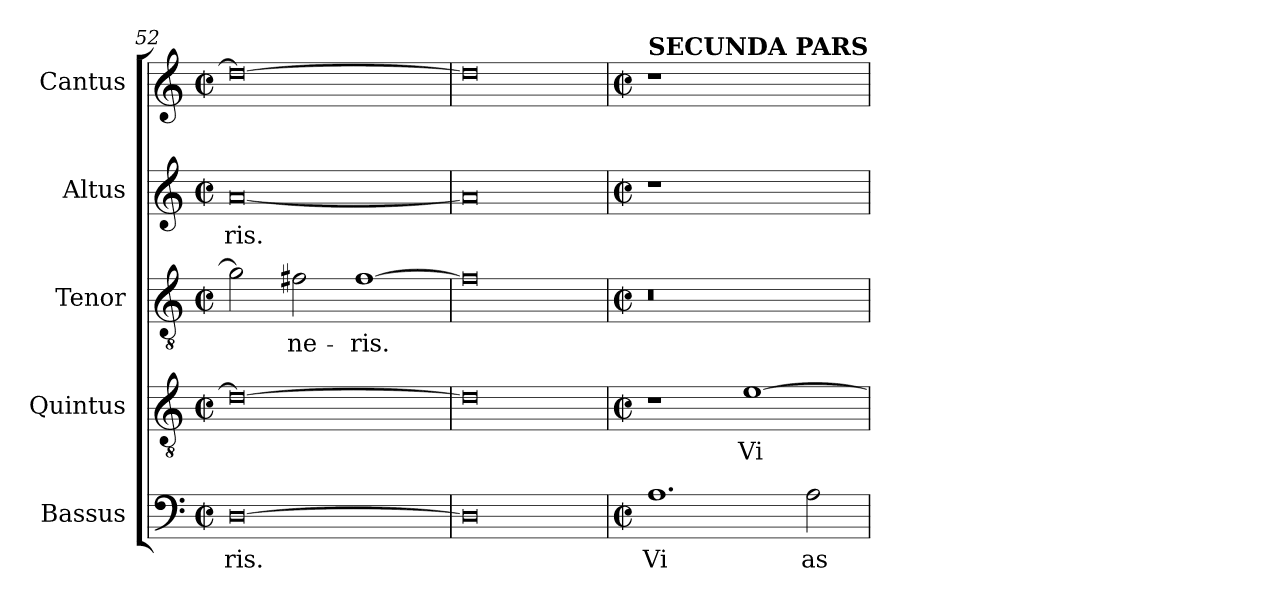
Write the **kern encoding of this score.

**kern	**text	**kern	**text	**kern	**text	**kern	**text	**kern	**text
*part5	*part5	*part4	*part4	*part3	*part3	*part2	*part2	*part1	*part1
*staff5	*staff5	*staff4	*staff4	*staff3	*staff3	*staff2	*staff2	*staff1	*staff1
*I"Bassus	*	*I"Quintus	*	*I"Tenor	*	*I"Altus	*	*I"Cantus	*
*clefF4	*	*clefGv2	*	*clefGv2	*	*clefG2	*	*clefG2	*
*k[]	*	*k[]	*	*k[]	*	*k[]	*	*k[]	*
*C:	*	*C:	*	*C:	*	*C:	*	*C:	*
*M2/2	*	*M2/2	*	*M2/2	*	*M2/2	*	*M2/2	*
*met(c|)	*	*met(c|)	*	*met(c|)	*	*met(c|)	*	*met(c|)	*
=52	=52	=52	=52	=52	=52	=52	=52	=52	=52
!	!LO:LY:b:cj	!	!LO:LY:b:cj	!	!LO:LY:b:cj	!	!LO:LY:b:cj	!	!LO:LY:b:cj
[>0D	ris.	0d_>	.	2g\]	--	[<0a	ris.	0dd_>	.
!	!	!	!	!	!LO:LY:b:cj	!	!	!	!
.	.	.	.	2f#X\	-ne-	.	.	.	.
!	!	!	!	!	!LO:LY:b:cj	!	!	!	!
.	.	.	.	[>1f#	-ris.	.	.	.	.
=53	=53	=53	=53	=53	=53	=53	=53	=53	=53
!	!LO:LY:b:cj	!	!LO:LY:b:cj	!	!LO:LY:b:cj	!	!LO:LY:b:cj	!	!LO:LY:b:cj
0D]	.	0d]	.	0f#]	.	0a]	.	0dd]	.
!!LO:LB:g=z
=54!	=54!	=54!	=54!	=54!	=54!	=54!	=54!	=54!	=54!
*M2/2	*	*M2/2	*	*M2/2	*	*M2/2	*	*M2/2	*
*met(c|)	*	*met(c|)	*	*met(c|)	*	*met(c|)	*	*met(c|)	*
!	!	!	!	!	!	!	!	!LO:TX:a:B:t=SECUNDA PARS	!
!	!LO:LY:b:cj	!	!	!	!	!	!	!	!
1.A	Vi	1r	.	0r	.	1r	.	1r	.
!	!	!	!LO:LY:b:cj	!	!	!	!	!	!
.	.	[>1e	Vi-	.	.	1ryy	.	1ryy	.
!	!LO:LY:b:cj	!	!	!	!	!	!	!	!
2A\	as	.	.	.	.	.	.	.	.
=	=	=	=	=	=	=	=	=	=
*-	*-	*-	*-	*-	*-	*-	*-	*-	*-
